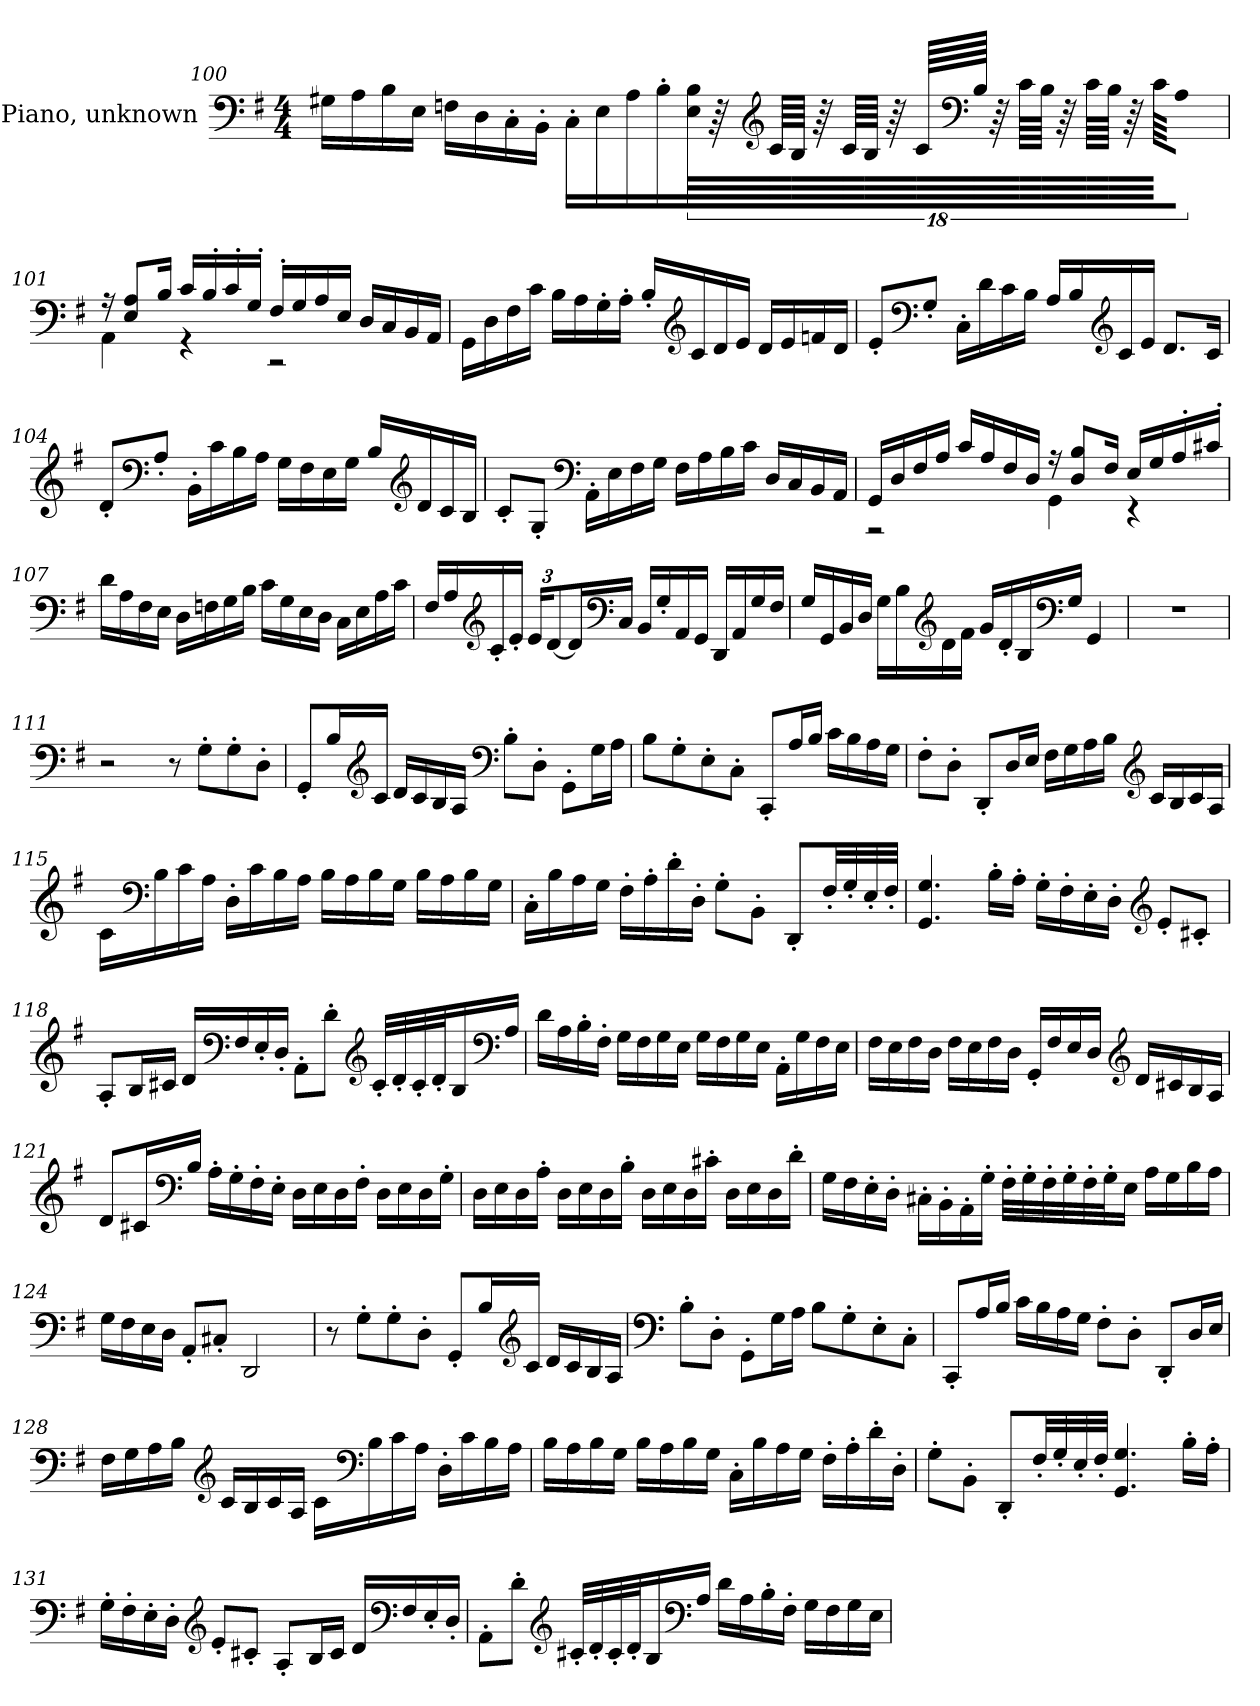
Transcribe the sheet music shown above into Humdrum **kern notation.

**kern
*part1
*staff1
*I"Piano, unknown
*I'Pno.
!!LO:LB:g=z
*clefF4
*k[f#]
*M4/4
=100
16G#X\LL
16A\
16B\
16E\JJ
16Fn\LL
16D\
16C'\
16BB'\JJ
16C'\LL
16E\
16A\
16B'\
96E\ 96B\JJkk
96r
*clefG2
96c/LLLL
96B/JJJJ
96r
96c/LLLL
96B/JJJJ
96r
96c/LLLL
*clefF4
96B/JJJJ
96r
96c\LLLL
96B\JJJJ
96r
96c\LLLL
96B\JJJJ
96r
96c\KKLL
16A\JJ
!!LO:LB:g=z
=101
*^
16r	4AA\
8E/ 8A/L	.
16B/Jk	.
16c/LL	4r
16B'/	.
16c'/	.
16G'/JJ	.
16F#'/LL	2r
16G/	.
16A/	.
16E/JJ	.
16D/LL	.
16C/	.
16BB/	.
16AA/JJ	.
*v	*v
=102
16GG\LL
16D\
16F#\
16c\JJ
16B\LL
16A\
16G'\
16A'\JJ
16B'/LL
*clefG2
16c/
16d/
16e/JJ
16d/LL
16e/
16fn/
16d/JJ
!!LO:LB:g=z
=103
8e'/L
*clefF4
8G'/J
16C'\LL
16d\
16c\
16B\JJ
16A/LL
16B/
*clefG2
16c/
16e/JJ
8.d/L
16c/Jk
=104
8d'/L
*clefF4
8A'/J
16BB'\LL
16c\
16B\
16A\JJ
16G\LL
16F#\
16E\
16G\JJ
16B/LL
*clefG2
16d/
16c/
16B/JJ
!!LO:LB:g=z
=105
8c'/L
8G'/J
*clefF4
16AA'\LL
16E\
16F#\
16G\JJ
16F#\LL
16A\
16B\
16c\JJ
16D/LL
16C/
16BB/
16AA/JJ
=106
*^
16GG/LL	2r
16D/	.
16F#/	.
16A/JJ	.
16c/LL	.
16A/	.
16F#/	.
16D/JJ	.
16r	4GG\
8D/ 8B/L	.
16F#/Jk	.
16E/LL	4r
16G/	.
16A'/	.
16c#X'/JJ	.
*v	*v
!!LO:LB:g=z
=107
16d\LL
16A\
16F#\
16E\JJ
16D\LL
16Fn\
16G\
16B\JJ
16c\LL
16G\
16E\
16D\JJ
16C\LL
16E\
16A\
16c\JJ
=108
16F#/LL
16A/
*clefG2
16c'/
16e'/JJ
*Xbrackettup
24e/KL
[12d/
16d/L]
*clefF4
16C/JJ
16BB/LL
16G'/
16AA/
16GG/JJ
16DD/LL
16AA/
16G/
16F#/JJ
!!LO:LB:g=z
=109
16G/LL
16GG/
16BB/
16D/JJ
16G\LL
16B\
*clefG2
16d\
16f#\JJ
16g/LL
16d'/
16B/
*clefF4
16G/JJ
4GG/
=110
1r
=111
2r
8r
8G'\L
8G'\
8D'\J
=112
8GG'/L
16B/L
*clefG2
16c/JJ
16d/LL
16c/
16B/
16A/JJ
*clefF4
8B'\L
8D'\J
8GG'\L
16G\L
16A\JJ
!!LO:PB:g=z
=113
8B\L
8G'\
8E'\
8C'\J
8CC'/L
16A/L
16B/JJ
16c\LL
16B\
16A\
16G\JJ
=114
8F#'\L
8D'\J
8DD'/L
16D/L
16E/JJ
16F#\LL
16G\
16A\
16B\JJ
*clefG2
16c/LL
16B/
16c/
16A/JJ
=115
16c\LL
*clefF4
16B\
16c\
16A\JJ
16D'\LL
16c\
16B\
16A\JJ
16B\LL
16A\
16B\
16G\JJ
16B\LL
16A\
16B\
16G\JJ
!!LO:LB:g=z
=116
16C'\LL
16B\
16A\
16G\JJ
16F#'\LL
16A'\
16d'\
16D'\JJ
8G'\L
8BB'\J
8DD'/L
32F#'/LL
32G'/
32E'/
32F#'/JJJ
=117
4.GG/ 4.G/
16B'\LL
16A'\JJ
16G'\LL
16F#'\
16E'\
16D'\JJ
*clefG2
8e'/L
8c#X'/J
!!LO:LB:g=z
=118
8A'/L
16B/L
16c#X/JJ
16d/LL
*clefF4
16F#/
16E'/
16D'/JJ
8AA'\L
8d'\J
*clefG2
32c#'/LLL
32d'/
32c#'/
32d'/J
16B/
*clefF4
16A/JJ
=119
16d\LL
16A\
16B'\
16F#'\JJ
16G\LL
16F#\
16G\
16E\JJ
16G\LL
16F#\
16G\
16E\JJ
16AA'\LL
16G\
16F#\
16E\JJ
!!LO:LB:g=z
=120
16F#\LL
16E\
16F#\
16D\JJ
16F#\LL
16E\
16F#\
16D\JJ
16GG'/LL
16F#/
16E/
16D/JJ
*clefG2
16d/LL
16c#X/
16B/
16A/JJ
=121
8d/L
16c#X/L
*clefF4
16B/JJ
16A'\LL
16G'\
16F#'\
16E'\JJ
16D\LL
16E\
16D\
16F#'\JJ
16D\LL
16E\
16D\
16G'\JJ
!!LO:LB:g=z
=122
16D\LL
16E\
16D\
16A'\JJ
16D\LL
16E\
16D\
16B'\JJ
16D\LL
16E\
16D\
16c#X'\JJ
16D\LL
16E\
16D\
16d'\JJ
=123
16G\LL
16F#\
16E'\
16D'\JJ
16C#X'\LL
16BB'\
16AA'\
16G'\JJ
32F#'\LLL
32G'\
32F#'\
32G'\
32F#'\
32G'\J
16E\JJ
16A\LL
16G\
16B\
16A\JJ
=124
16G\LL
16F#\
16E\
16D\JJ
8AA'/L
8C#X'/J
2DD/
!!LO:LB:g=z
=125
8r
8G'\L
8G'\
8D'\J
8GG'/L
16B/L
*clefG2
16c/JJ
16d/LL
16c/
16B/
16A/JJ
=126
*clefF4
8B'\L
8D'\J
8GG'\L
16G\L
16A\JJ
8B\L
8G'\
8E'\
8C'\J
=127
8CC'/L
16A/L
16B/JJ
16c\LL
16B\
16A\
16G\JJ
8F#'\L
8D'\J
8DD'/L
16D/L
16E/JJ
!!LO:LB:g=z
=128
16F#\LL
16G\
16A\
16B\JJ
*clefG2
16c/LL
16B/
16c/
16A/JJ
16c\LL
*clefF4
16B\
16c\
16A\JJ
16D'\LL
16c\
16B\
16A\JJ
=129
16B\LL
16A\
16B\
16G\JJ
16B\LL
16A\
16B\
16G\JJ
16C'\LL
16B\
16A\
16G\JJ
16F#'\LL
16A'\
16d'\
16D'\JJ
=130
8G'\L
8BB'\J
8DD'/L
32F#'/LL
32G'/
32E'/
32F#'/JJJ
4.GG/ 4.G/
16B'\LL
16A'\JJ
!!LO:LB:g=z
=131
16G'\LL
16F#'\
16E'\
16D'\JJ
*clefG2
8e'/L
8c#X'/J
8A'/L
16B/L
16c#/JJ
16d/LL
*clefF4
16F#/
16E'/
16D'/JJ
=132
8AA'\L
8d'\J
*clefG2
32c#X'/LLL
32d'/
32c#'/
32d'/J
16B/
*clefF4
16A/JJ
16d\LL
16A\
16B'\
16F#'\JJ
16G\LL
16F#\
16G\
16E\JJ
=
*-
